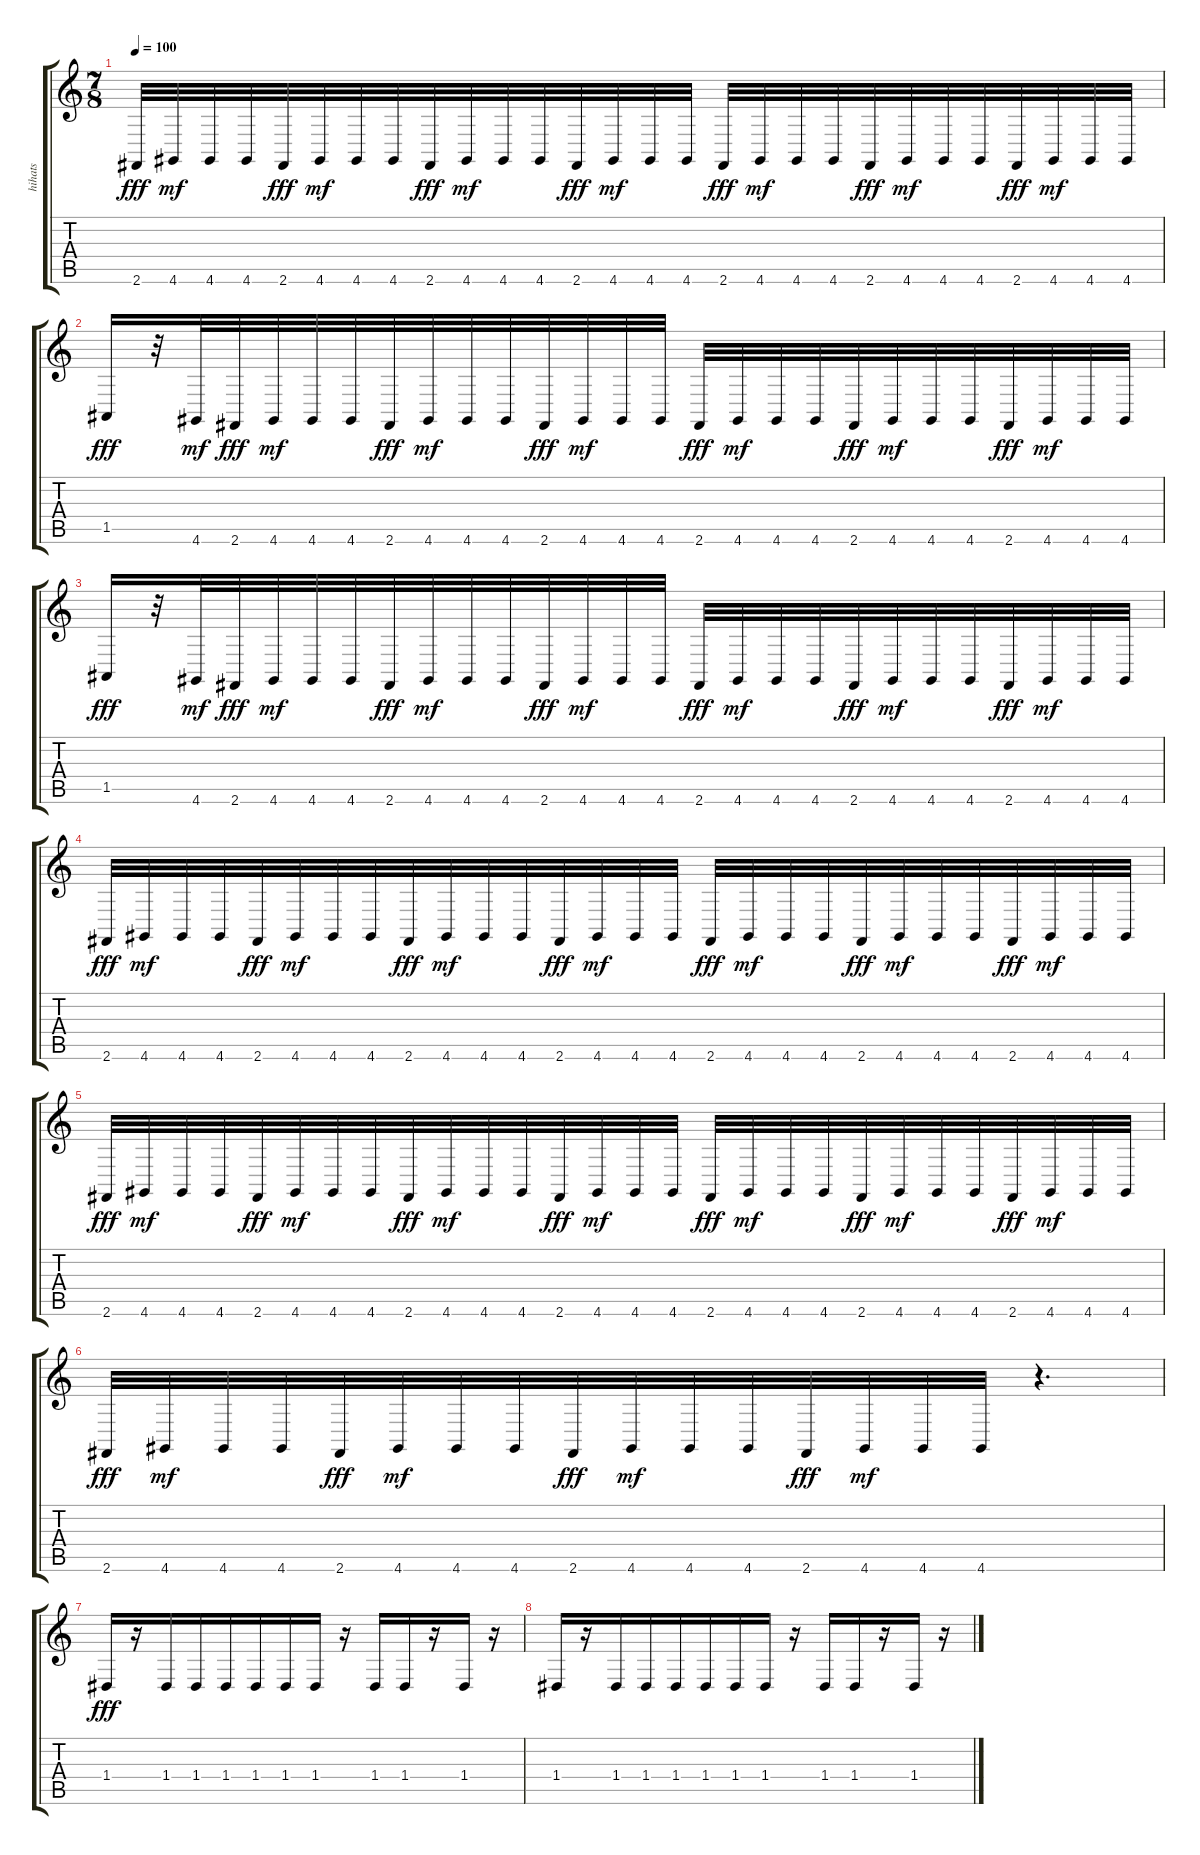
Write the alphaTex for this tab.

\track ("hihats" "hihats") {instrument acousticgrandpiano}
\staff {score tabs}
\tuning (E4 B3 G3 D3 A2 E2) {hide}
\ts (7 8)
\tempo 100
\clef g2
\ks c
2.6.32{dy fff} 4.6.32{dy mf} 4.6.32 4.6.32 2.6.32{dy fff} 4.6.32{dy mf} 4.6.32 4.6.32 2.6.32{dy fff} 4.6.32{dy mf} 4.6.32 4.6.32 2.6.32{dy fff} 4.6.32{dy mf} 4.6.32 4.6.32 2.6.32{dy fff} 4.6.32{dy mf} 4.6.32 4.6.32 2.6.32{dy fff} 4.6.32{dy mf} 4.6.32 4.6.32 2.6.32{dy fff} 4.6.32{dy mf} 4.6.32 4.6.32 |
1.5.16{dy fff} r.32 4.6.32{dy mf} 2.6.32{dy fff} 4.6.32{dy mf} 4.6.32 4.6.32 2.6.32{dy fff} 4.6.32{dy mf} 4.6.32 4.6.32 2.6.32{dy fff} 4.6.32{dy mf} 4.6.32 4.6.32 2.6.32{dy fff} 4.6.32{dy mf} 4.6.32 4.6.32 2.6.32{dy fff} 4.6.32{dy mf} 4.6.32 4.6.32 2.6.32{dy fff} 4.6.32{dy mf} 4.6.32 4.6.32 |
1.5.16{dy fff} r.32 4.6.32{dy mf} 2.6.32{dy fff} 4.6.32{dy mf} 4.6.32 4.6.32 2.6.32{dy fff} 4.6.32{dy mf} 4.6.32 4.6.32 2.6.32{dy fff} 4.6.32{dy mf} 4.6.32 4.6.32 2.6.32{dy fff} 4.6.32{dy mf} 4.6.32 4.6.32 2.6.32{dy fff} 4.6.32{dy mf} 4.6.32 4.6.32 2.6.32{dy fff} 4.6.32{dy mf} 4.6.32 4.6.32 |
2.6.32{dy fff} 4.6.32{dy mf} 4.6.32 4.6.32 2.6.32{dy fff} 4.6.32{dy mf} 4.6.32 4.6.32 2.6.32{dy fff} 4.6.32{dy mf} 4.6.32 4.6.32 2.6.32{dy fff} 4.6.32{dy mf} 4.6.32 4.6.32 2.6.32{dy fff} 4.6.32{dy mf} 4.6.32 4.6.32 2.6.32{dy fff} 4.6.32{dy mf} 4.6.32 4.6.32 2.6.32{dy fff} 4.6.32{dy mf} 4.6.32 4.6.32 |
2.6.32{dy fff} 4.6.32{dy mf} 4.6.32 4.6.32 2.6.32{dy fff} 4.6.32{dy mf} 4.6.32 4.6.32 2.6.32{dy fff} 4.6.32{dy mf} 4.6.32 4.6.32 2.6.32{dy fff} 4.6.32{dy mf} 4.6.32 4.6.32 2.6.32{dy fff} 4.6.32{dy mf} 4.6.32 4.6.32 2.6.32{dy fff} 4.6.32{dy mf} 4.6.32 4.6.32 2.6.32{dy fff} 4.6.32{dy mf} 4.6.32 4.6.32 |
2.6.32{dy fff} 4.6.32{dy mf} 4.6.32 4.6.32 2.6.32{dy fff} 4.6.32{dy mf} 4.6.32 4.6.32 2.6.32{dy fff} 4.6.32{dy mf} 4.6.32 4.6.32 2.6.32{dy fff} 4.6.32{dy mf} 4.6.32 4.6.32 r.4{d} |
1.4.16{dy fff} r.16 1.4.16 1.4.16 1.4.16 1.4.16 1.4.16 1.4.16 r.16 1.4.16 1.4.16 r.16 1.4.16 r.16 |
1.4.16 r.16 1.4.16 1.4.16 1.4.16 1.4.16 1.4.16 1.4.16 r.16 1.4.16 1.4.16 r.16 1.4.16 r.16
